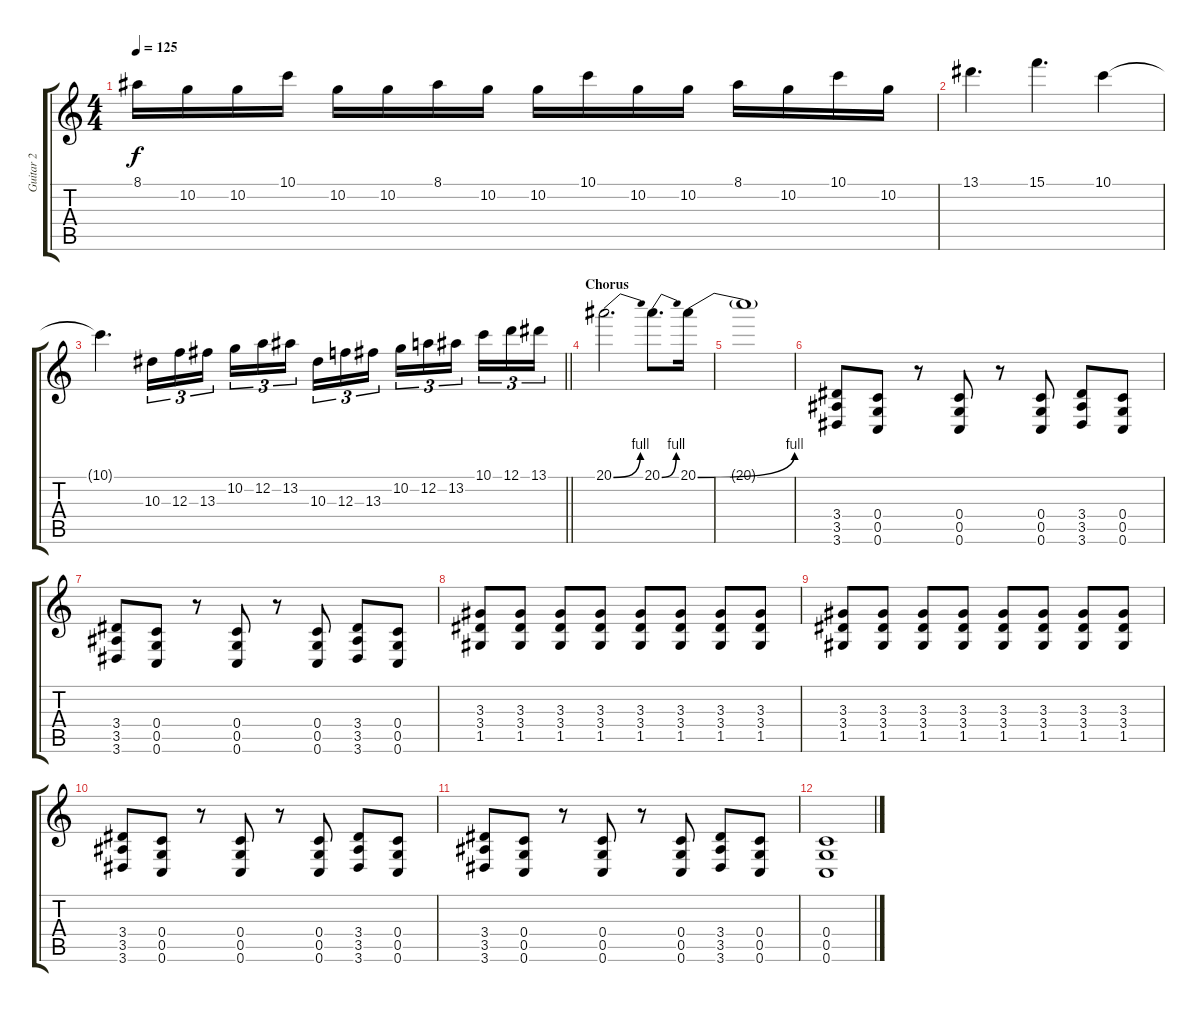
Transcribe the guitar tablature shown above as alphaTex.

\track ("Guitar 2" "Guitar 2") {instrument distortionguitar}
\staff {score tabs}
\tuning (D4 A3 F3 C3 G2 C2) {hide}
\ts (4 4)
\tempo 125
\clef g2
\ks c
8.1.16{dy f} 10.2.16 10.2.16 10.1.16 10.2.16 10.2.16 8.1.16 10.2.16 10.2.16 10.1.16 10.2.16 10.2.16 8.1.16 10.2.16 10.1.16 10.2.16 |
13.1.4{d} 15.1.4{d} 10.1.4 |
\barLineRight lightlight
10.1{t}.4{d} 10.3.16{tu (3 2)} 12.3.16{tu (3 2)} 13.3.16{tu (3 2)} 10.2.16{tu (3 2)} 12.2.16{tu (3 2)} 13.2.16{tu (3 2) beam splitsecondary} 10.3.16{tu (3 2)} 12.3.16{tu (3 2)} 13.3.16{tu (3 2)} 10.2.16{tu (3 2)} 12.2.16{tu (3 2)} 13.2.16{tu (3 2) beam splitsecondary} 10.1.16{tu (3 2)} 12.1.16{tu (3 2)} 13.1.16{tu (3 2)} |
\section ("" "Chorus")
20.1{be (bend 0 0 60 4)}.2{d} 20.1{be (bend 0 0 60 4)}.8{d} 20.1{be (bend 0 0 60 4)}.16 |
20.1{t}.1 |
(3.4 3.5 3.6).8 (0.4 0.5 0.6).8 r.8 (0.4 0.5 0.6).8 r.8 (0.4 0.5 0.6).8 (3.4 3.5 3.6).8 (0.4 0.5 0.6).8 |
(3.4 3.5 3.6).8 (0.4 0.5 0.6).8 r.8 (0.4 0.5 0.6).8 r.8 (0.4 0.5 0.6).8 (3.4 3.5 3.6).8 (0.4 0.5 0.6).8 |
(3.3 3.4 1.5).8 (3.3 3.4 1.5).8 (3.3 3.4 1.5).8 (3.3 3.4 1.5).8 (3.3 3.4 1.5).8 (3.3 3.4 1.5).8 (3.3 3.4 1.5).8 (3.3 3.4 1.5).8 |
(3.3 3.4 1.5).8 (3.3 3.4 1.5).8 (3.3 3.4 1.5).8 (3.3 3.4 1.5).8 (3.3 3.4 1.5).8 (3.3 3.4 1.5).8 (3.3 3.4 1.5).8 (3.3 3.4 1.5).8 |
(3.4 3.5 3.6).8 (0.4 0.5 0.6).8 r.8 (0.4 0.5 0.6).8 r.8 (0.4 0.5 0.6).8 (3.4 3.5 3.6).8 (0.4 0.5 0.6).8 |
(3.4 3.5 3.6).8 (0.4 0.5 0.6).8 r.8 (0.4 0.5 0.6).8 r.8 (0.4 0.5 0.6).8 (3.4 3.5 3.6).8 (0.4 0.5 0.6).8 |
(0.4 0.5 0.6).1
